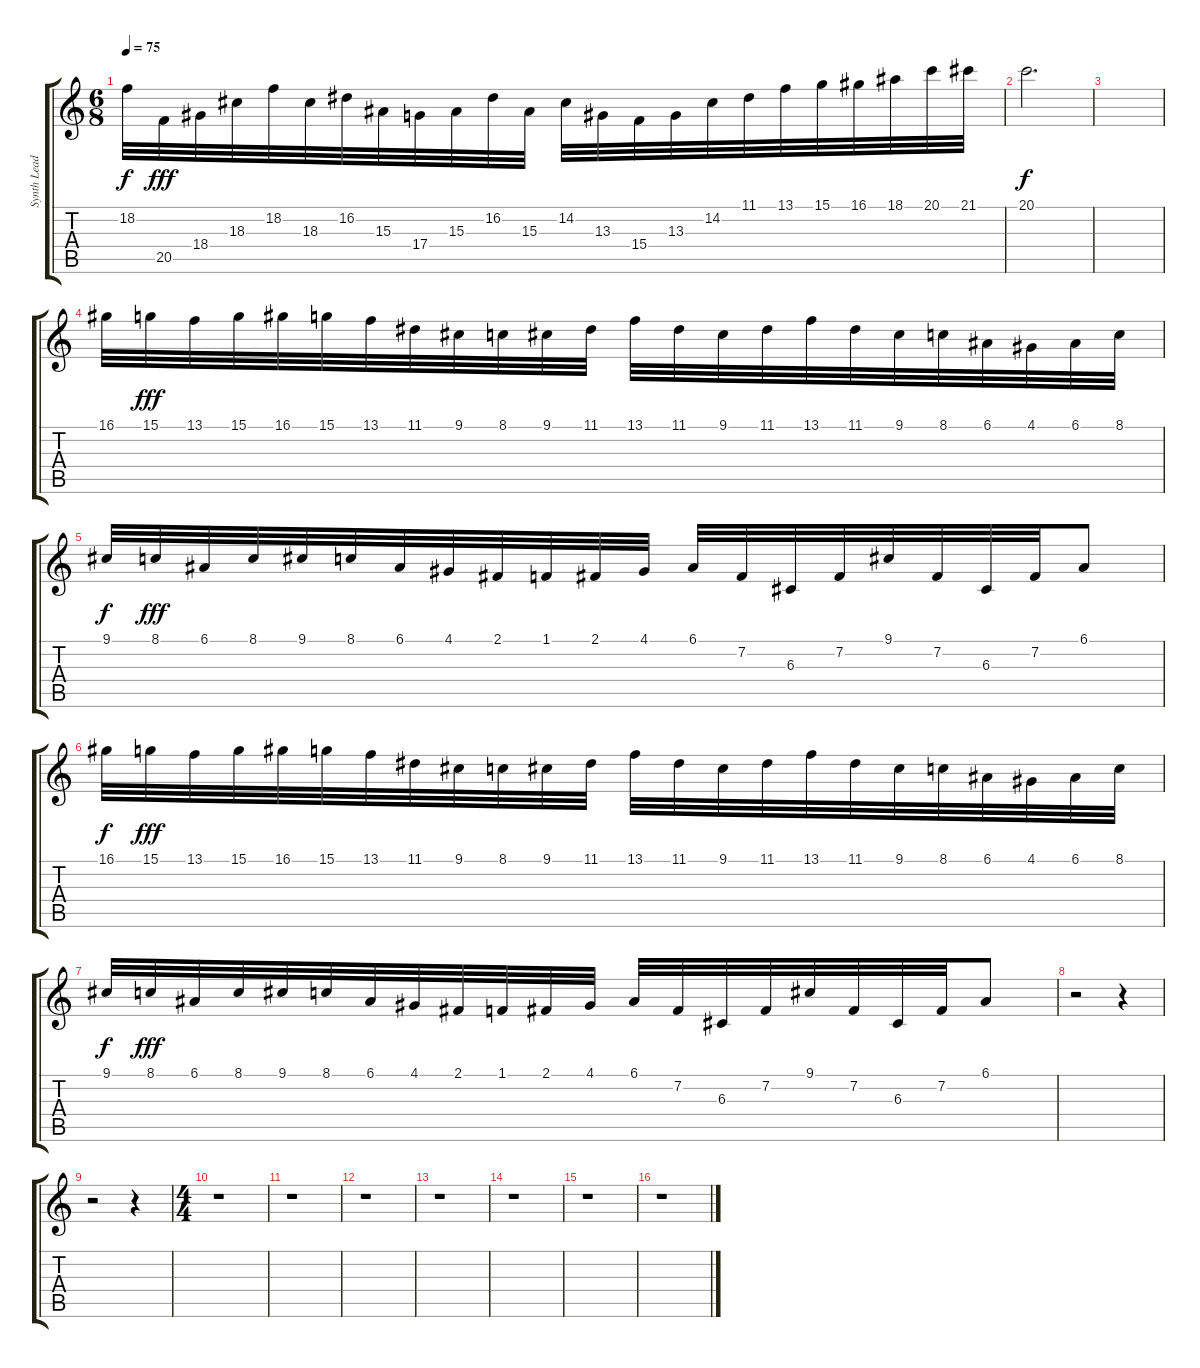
\track ("Synth Lead" "Synth Lead") {instrument lead2sawtooth}
\staff {score tabs}
\tuning (E4 B3 G3 D3 A2 E2) {hide}
\ts (6 8)
\tempo 75
\clef g2
\ks c
18.2.32{dy f} 20.5.32{dy fff} 18.4.32 18.3.32 18.2.32 18.3.32 16.2.32 15.3.32 17.4.32 15.3.32 16.2.32 15.3.32 14.2.32 13.3.32 15.4.32 13.3.32 14.2.32 11.1.32 13.1.32 15.1.32 16.1.32 18.1.32 20.1.32 21.1.32 |
20.1.2{d dy f} |
|
16.1.32 15.1.32{dy fff} 13.1.32 15.1.32 16.1.32 15.1.32 13.1.32 11.1.32 9.1.32 8.1.32 9.1.32 11.1.32 13.1.32 11.1.32 9.1.32 11.1.32 13.1.32 11.1.32 9.1.32 8.1.32 6.1.32 4.1.32 6.1.32 8.1.32 |
9.1.32{dy f} 8.1.32{dy fff} 6.1.32 8.1.32 9.1.32 8.1.32 6.1.32 4.1.32 2.1.32 1.1.32 2.1.32 4.1.32 6.1.32 7.2.32 6.3.32 7.2.32 9.1.32 7.2.32 6.3.32 7.2.32 6.1.8 |
16.1.32{dy f} 15.1.32{dy fff} 13.1.32 15.1.32 16.1.32 15.1.32 13.1.32 11.1.32 9.1.32 8.1.32 9.1.32 11.1.32 13.1.32 11.1.32 9.1.32 11.1.32 13.1.32 11.1.32 9.1.32 8.1.32 6.1.32 4.1.32 6.1.32 8.1.32 |
9.1.32{dy f} 8.1.32{dy fff} 6.1.32 8.1.32 9.1.32 8.1.32 6.1.32 4.1.32 2.1.32 1.1.32 2.1.32 4.1.32 6.1.32 7.2.32 6.3.32 7.2.32 9.1.32 7.2.32 6.3.32 7.2.32 6.1.8 |
r.2 r.4 |
r.2 r.4 |
\ts (4 4)
r.1 |
r.1 |
r.1 |
r.1 |
r.1 |
r.1 |
r.1
